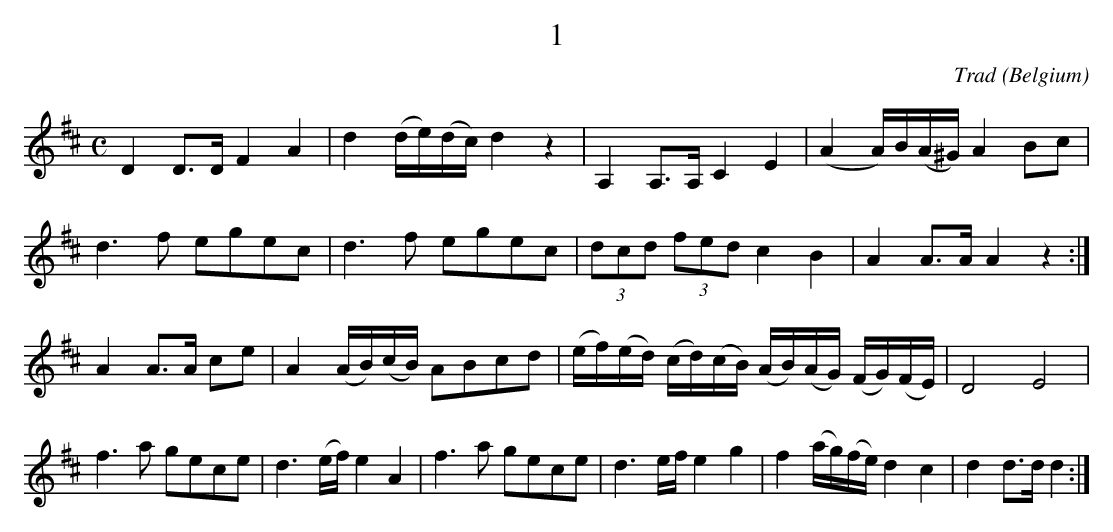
X:1
T:1
C:Trad
O:Belgium
M:C
L:1/16
K:Dmaj
D4D2>D2 F4A4|d4(de)(dc) d4z4|A,4A,2>A,2 C4E4|(A4A)B(A^G) A4B2c2|
d6f2 e2g2e2c2|d6f2 e2g2e2c2|(3d2c2d2 (3f2e2d2 c4B4|A4A2>A2 A4z4:|
A4A2>A2 c2e2|A4(AB)(cB) A2B2c2d2|(ef)(ed) (cd)(cB) (AB)(AG) (FG)(FE)|D8 E8|
f6a2 g2e2c2e2|d6(ef) e4A4|f6a2 g2e2c2e2|d6ef e4g4|f4(ag)(fe) d4c4|d4d2>d2 d4:|]
